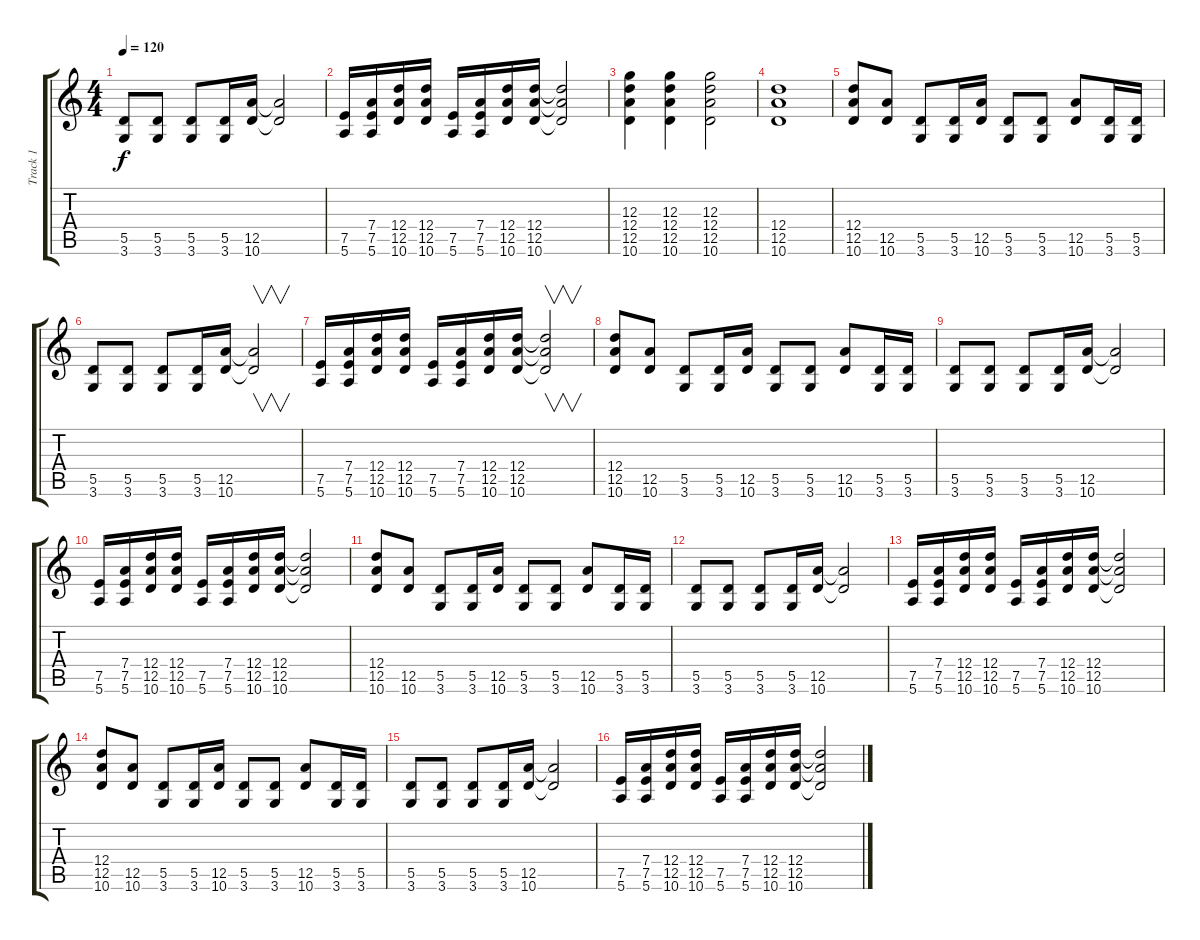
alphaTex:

\track ("Track 1" "Track 1") {instrument distortionguitar}
\staff {score tabs}
\tuning (E4 B3 G3 D3 A2 E2) {hide}
\ts (4 4)
\tempo 120
\clef g2
\ks c
(5.5 3.6).8{dy f} (5.5 3.6).8 (5.5 3.6).8 (5.5 3.6).16 (12.5 10.6).16 (12.5{t} 10.6{t}).2 |
(7.5 5.6).16 (7.4 7.5 5.6).16 (12.4 12.5 10.6).16 (12.4 12.5 10.6).16 (7.5 5.6).16 (7.4 7.5 5.6).16 (12.4 12.5 10.6).16 (12.4 12.5 10.6).16 (12.4{t} 12.5{t} 10.6{t}).2 |
(12.3 12.4 12.5 10.6).4 (12.3 12.4 12.5 10.6).4 (12.3 12.4 12.5 10.6).2 |
(12.4 12.5 10.6).1 |
(12.4 12.5 10.6).8 (12.5 10.6).8 (5.5 3.6).8 (5.5 3.6).16 (12.5 10.6).16 (5.5 3.6).8 (5.5 3.6).8 (12.5 10.6).8 (5.5 3.6).16 (5.5 3.6).16 |
(5.5 3.6).8 (5.5 3.6).8 (5.5 3.6).8 (5.5 3.6).16 (12.5 10.6).16 (12.5{t} 10.6{t}).2{v} |
(7.5 5.6).16 (7.4 7.5 5.6).16 (12.4 12.5 10.6).16 (12.4 12.5 10.6).16 (7.5 5.6).16 (7.4 7.5 5.6).16 (12.4 12.5 10.6).16 (12.4 12.5 10.6).16 (12.4{t} 12.5{t} 10.6{t}).2{v} |
(12.4 12.5 10.6).8 (12.5 10.6).8 (5.5 3.6).8 (5.5 3.6).16 (12.5 10.6).16 (5.5 3.6).8 (5.5 3.6).8 (12.5 10.6).8 (5.5 3.6).16 (5.5 3.6).16 |
(5.5 3.6).8 (5.5 3.6).8 (5.5 3.6).8 (5.5 3.6).16 (12.5 10.6).16 (12.5{t} 10.6{t}).2 |
(7.5 5.6).16 (7.4 7.5 5.6).16 (12.4 12.5 10.6).16 (12.4 12.5 10.6).16 (7.5 5.6).16 (7.4 7.5 5.6).16 (12.4 12.5 10.6).16 (12.4 12.5 10.6).16 (12.4{t} 12.5{t} 10.6{t}).2 |
(12.4 12.5 10.6).8 (12.5 10.6).8 (5.5 3.6).8 (5.5 3.6).16 (12.5 10.6).16 (5.5 3.6).8 (5.5 3.6).8 (12.5 10.6).8 (5.5 3.6).16 (5.5 3.6).16 |
(5.5 3.6).8 (5.5 3.6).8 (5.5 3.6).8 (5.5 3.6).16 (12.5 10.6).16 (12.5{t} 10.6{t}).2 |
(7.5 5.6).16 (7.4 7.5 5.6).16 (12.4 12.5 10.6).16 (12.4 12.5 10.6).16 (7.5 5.6).16 (7.4 7.5 5.6).16 (12.4 12.5 10.6).16 (12.4 12.5 10.6).16 (12.4{t} 12.5{t} 10.6{t}).2 |
(12.4 12.5 10.6).8 (12.5 10.6).8 (5.5 3.6).8 (5.5 3.6).16 (12.5 10.6).16 (5.5 3.6).8 (5.5 3.6).8 (12.5 10.6).8 (5.5 3.6).16 (5.5 3.6).16 |
(5.5 3.6).8 (5.5 3.6).8 (5.5 3.6).8 (5.5 3.6).16 (12.5 10.6).16 (12.5{t} 10.6{t}).2 |
(7.5 5.6).16 (7.4 7.5 5.6).16 (12.4 12.5 10.6).16 (12.4 12.5 10.6).16 (7.5 5.6).16 (7.4 7.5 5.6).16 (12.4 12.5 10.6).16 (12.4 12.5 10.6).16 (12.4{t} 12.5{t} 10.6{t}).2
